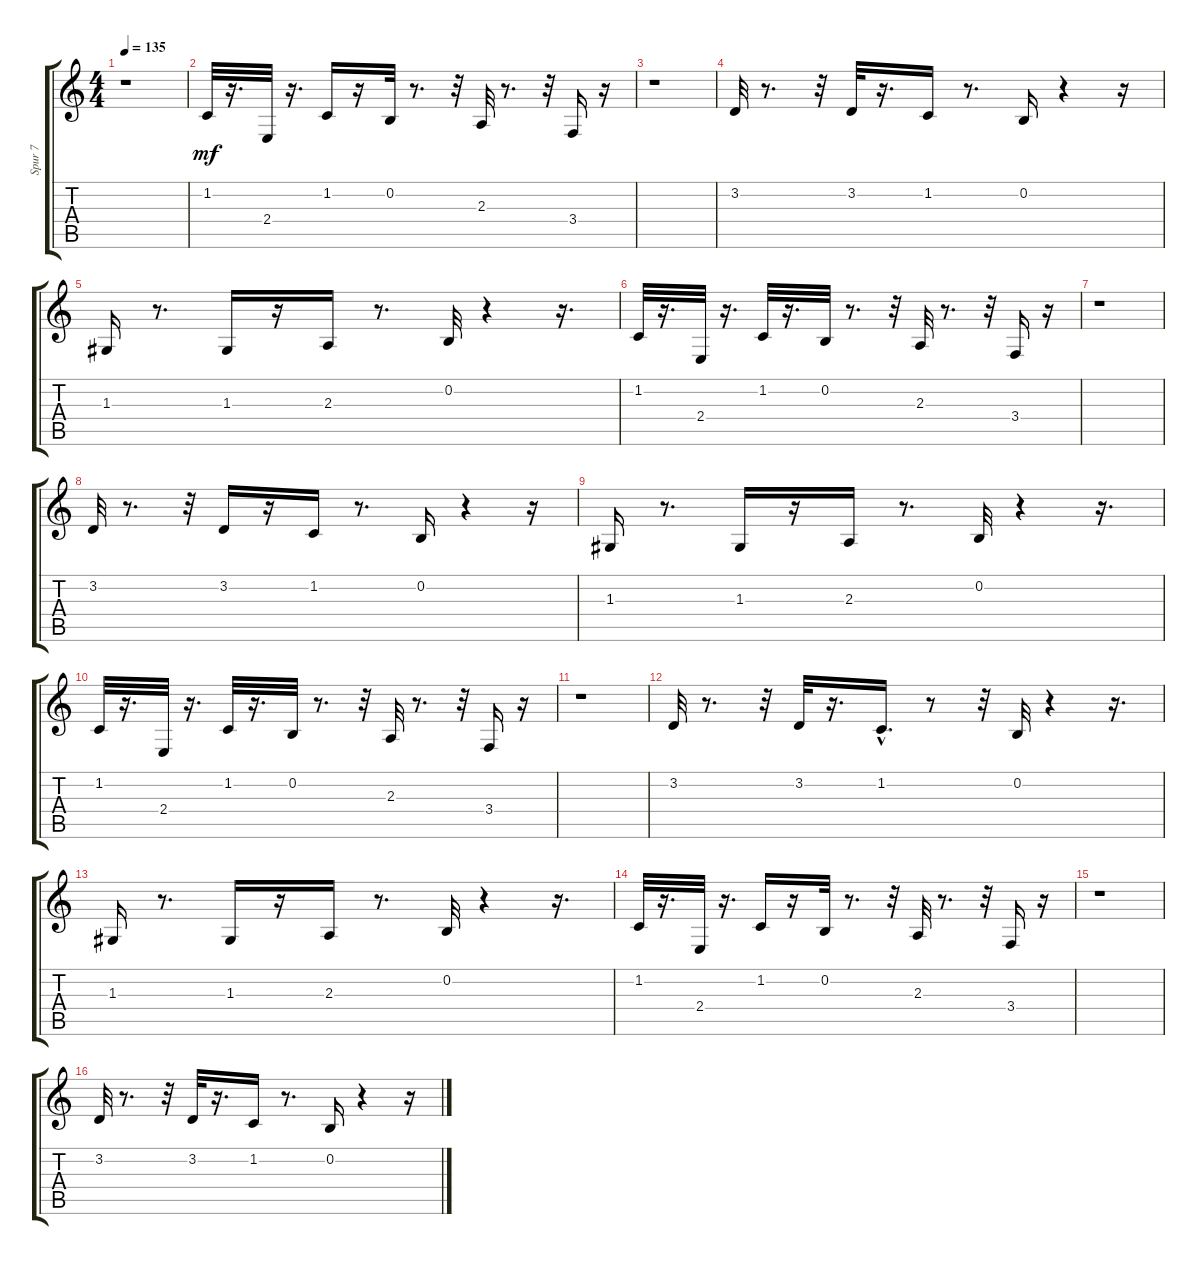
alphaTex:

\track ("Spur 7" "Spur 7") {instrument fx5brightness}
\staff {score tabs}
\tuning (E4 B3 G3 D3 A2 E2) {hide}
\ts (4 4)
\tempo 135
\clef g2
\ks c
r.1{dy mf} |
1.2.32{balance 6 instrument fx5brightness} r.16{d} 2.4.32 r.16{d} 1.2.16 r.16 0.2.32 r.8{d} r.32 2.3.32 r.8{d} r.32 3.4.16 r.16 |
r.1 |
3.2.32 r.8{d} r.32 3.2.32 r.16{d} 1.2.16 r.8{d} 0.2.16 r.4 r.16 |
1.3.16 r.8{d} 1.3.16 r.16 2.3.16 r.8{d} 0.2.32 r.4 r.16{d} |
1.2.32 r.16{d} 2.4.32 r.16{d} 1.2.32 r.16{d} 0.2.32 r.8{d} r.32 2.3.32 r.8{d} r.32 3.4.16 r.16 |
r.1 |
3.2.32 r.8{d} r.32 3.2.16 r.16 1.2.16 r.8{d} 0.2.16 r.4 r.16 |
1.3.16 r.8{d} 1.3.16 r.16 2.3.16 r.8{d} 0.2.32 r.4 r.16{d} |
1.2.32 r.16{d} 2.4.32 r.16{d} 1.2.32 r.16{d} 0.2.32 r.8{d} r.32 2.3.32 r.8{d} r.32 3.4.16 r.16 |
r.1 |
3.2.32 r.8{d} r.32 3.2.32 r.16{d} 1.2{hac}.16{d} r.8 r.32 0.2.32 r.4 r.16{d} |
1.3.16 r.8{d} 1.3.16 r.16 2.3.16 r.8{d} 0.2.32 r.4 r.16{d} |
1.2.32 r.16{d} 2.4.32 r.16{d} 1.2.16 r.16 0.2.32 r.8{d} r.32 2.3.32 r.8{d} r.32 3.4.16 r.16 |
r.1 |
3.2.32 r.8{d} r.32 3.2.32 r.16{d} 1.2.16 r.8{d} 0.2.16 r.4 r.16
